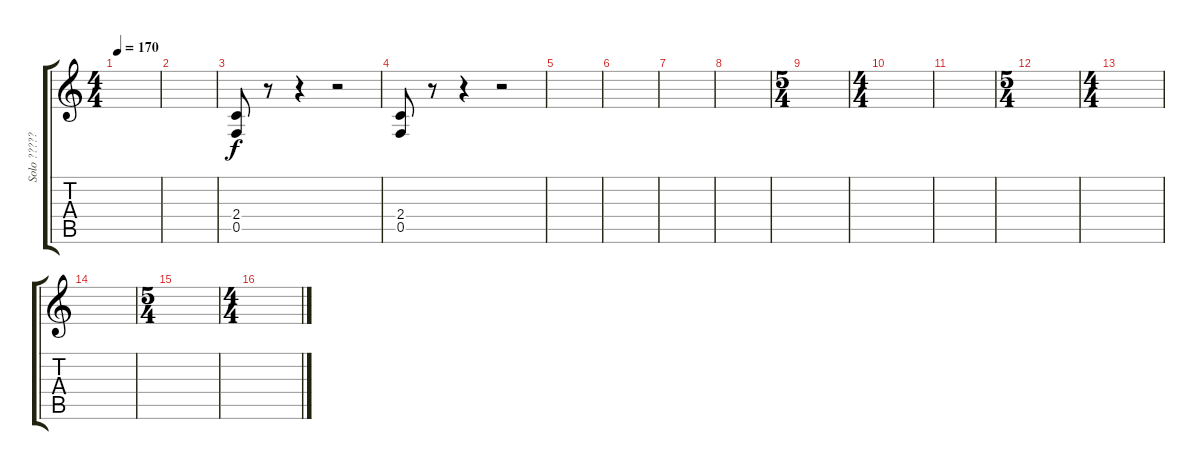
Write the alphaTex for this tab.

\track ("Solo ??????" "Solo ?????") {instrument distortionguitar}
\staff {score tabs}
\tuning (C4 G3 Eb3 Bb2 F2 C2) {hide}
\ts (4 4)
\tempo 170
\clef g2
\ks c
|
|
(2.4 0.5).8 r.8 r.4 r.2 |
(2.4 0.5).8 r.8 r.4 r.2 |
|
|
|
|
\ts (5 4)
|
\ts (4 4)
|
|
\ts (5 4)
|
\ts (4 4)
|
|
\ts (5 4)
|
\ts (4 4)
